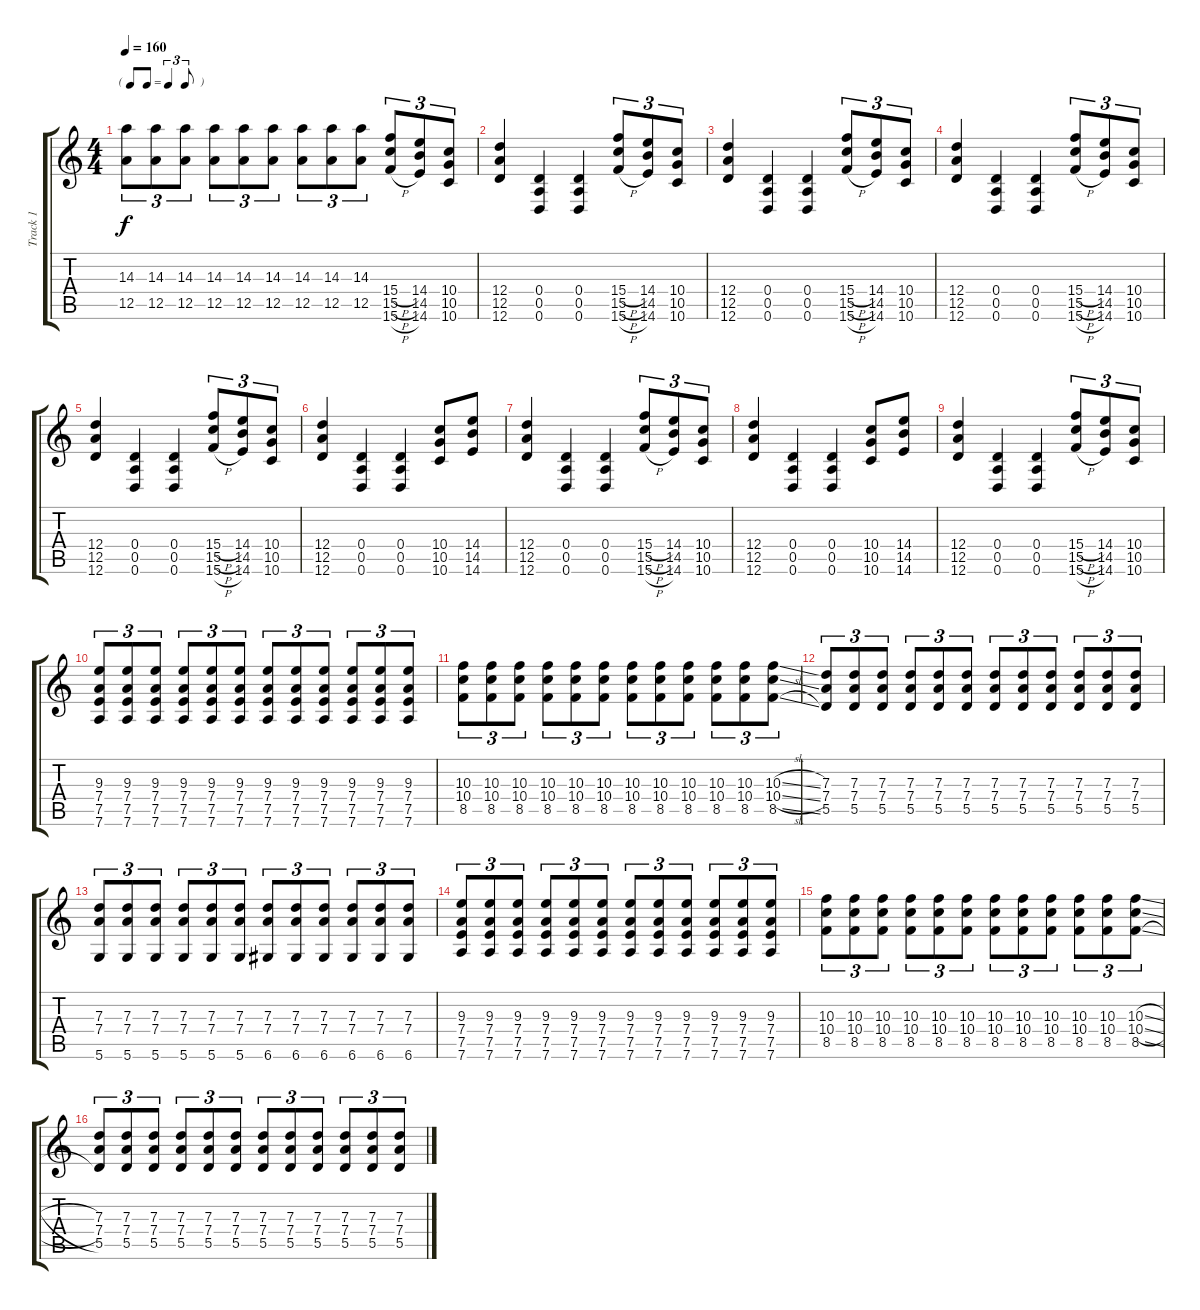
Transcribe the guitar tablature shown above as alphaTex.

\track ("Track 1" "Track 1") {instrument overdrivenguitar}
\staff {score tabs}
\tuning (E4 B3 G3 D3 A2 D2) {hide}
\ts (4 4)
\tf triplet8th
\tempo 160
\clef g2
\ks c
(14.3 12.5).8{tu (3 2) dy f} (14.3 12.5).8{tu (3 2)} (14.3 12.5).8{tu (3 2)} (14.3 12.5).8{tu (3 2)} (14.3 12.5).8{tu (3 2)} (14.3 12.5).8{tu (3 2)} (14.3 12.5).8{tu (3 2)} (14.3 12.5).8{tu (3 2)} (14.3 12.5).8{tu (3 2)} (15.4{h} 15.5{h} 15.6{h}).8{tu (3 2)} (14.4 14.5 14.6).8{tu (3 2)} (10.4 10.5 10.6).8{tu (3 2)} |
(12.4 12.5 12.6).4 (0.4 0.5 0.6).4 (0.4 0.5 0.6).4 (15.4{h} 15.5{h} 15.6{h}).8{tu (3 2)} (14.4 14.5 14.6).8{tu (3 2)} (10.4 10.5 10.6).8{tu (3 2)} |
(12.4 12.5 12.6).4 (0.4 0.5 0.6).4 (0.4 0.5 0.6).4 (15.4{h} 15.5{h} 15.6{h}).8{tu (3 2)} (14.4 14.5 14.6).8{tu (3 2)} (10.4 10.5 10.6).8{tu (3 2)} |
(12.4 12.5 12.6).4 (0.4 0.5 0.6).4 (0.4 0.5 0.6).4 (15.4{h} 15.5{h} 15.6{h}).8{tu (3 2)} (14.4 14.5 14.6).8{tu (3 2)} (10.4 10.5 10.6).8{tu (3 2)} |
(12.4 12.5 12.6).4 (0.4 0.5 0.6).4 (0.4 0.5 0.6).4 (15.4{h} 15.5{h} 15.6{h}).8{tu (3 2)} (14.4 14.5 14.6).8{tu (3 2)} (10.4 10.5 10.6).8{tu (3 2)} |
(12.4 12.5 12.6).4 (0.4 0.5 0.6).4 (0.4 0.5 0.6).4 (10.4 10.5 10.6).8 (14.4 14.5 14.6).8 |
(12.4 12.5 12.6).4 (0.4 0.5 0.6).4 (0.4 0.5 0.6).4 (15.4{h} 15.5{h} 15.6{h}).8{tu (3 2)} (14.4 14.5 14.6).8{tu (3 2)} (10.4 10.5 10.6).8{tu (3 2)} |
(12.4 12.5 12.6).4 (0.4 0.5 0.6).4 (0.4 0.5 0.6).4 (10.4 10.5 10.6).8 (14.4 14.5 14.6).8 |
(12.4 12.5 12.6).4 (0.4 0.5 0.6).4 (0.4 0.5 0.6).4 (15.4{h} 15.5{h} 15.6{h}).8{tu (3 2)} (14.4 14.5 14.6).8{tu (3 2)} (10.4 10.5 10.6).8{tu (3 2)} |
(9.3 7.4 7.5 7.6).8{tu (3 2)} (9.3 7.4 7.5 7.6).8{tu (3 2)} (9.3 7.4 7.5 7.6).8{tu (3 2)} (9.3 7.4 7.5 7.6).8{tu (3 2)} (9.3 7.4 7.5 7.6).8{tu (3 2)} (9.3 7.4 7.5 7.6).8{tu (3 2)} (9.3 7.4 7.5 7.6).8{tu (3 2)} (9.3 7.4 7.5 7.6).8{tu (3 2)} (9.3 7.4 7.5 7.6).8{tu (3 2)} (9.3 7.4 7.5 7.6).8{tu (3 2)} (9.3 7.4 7.5 7.6).8{tu (3 2)} (9.3 7.4 7.5 7.6).8{tu (3 2)} |
(10.3 10.4 8.5).8{tu (3 2)} (10.3 10.4 8.5).8{tu (3 2)} (10.3 10.4 8.5).8{tu (3 2)} (10.3 10.4 8.5).8{tu (3 2)} (10.3 10.4 8.5).8{tu (3 2)} (10.3 10.4 8.5).8{tu (3 2)} (10.3 10.4 8.5).8{tu (3 2)} (10.3 10.4 8.5).8{tu (3 2)} (10.3 10.4 8.5).8{tu (3 2)} (10.3 10.4 8.5).8{tu (3 2)} (10.3 10.4 8.5).8{tu (3 2)} (10.3{sl} 10.4{sl} 8.5{sl}).8{tu (3 2)} |
(7.3 7.4 5.5).8{tu (3 2)} (7.3 7.4 5.5).8{tu (3 2)} (7.3 7.4 5.5).8{tu (3 2)} (7.3 7.4 5.5).8{tu (3 2)} (7.3 7.4 5.5).8{tu (3 2)} (7.3 7.4 5.5).8{tu (3 2)} (7.3 7.4 5.5).8{tu (3 2)} (7.3 7.4 5.5).8{tu (3 2)} (7.3 7.4 5.5).8{tu (3 2)} (7.3 7.4 5.5).8{tu (3 2)} (7.3 7.4 5.5).8{tu (3 2)} (7.3 7.4 5.5).8{tu (3 2)} |
(7.3 7.4 5.6).8{tu (3 2)} (7.3 7.4 5.6).8{tu (3 2)} (7.3 7.4 5.6).8{tu (3 2)} (7.3 7.4 5.6).8{tu (3 2)} (7.3 7.4 5.6).8{tu (3 2)} (7.3 7.4 5.6).8{tu (3 2)} (7.3 7.4 6.6).8{tu (3 2)} (7.3 7.4 6.6).8{tu (3 2)} (7.3 7.4 6.6).8{tu (3 2)} (7.3 7.4 6.6).8{tu (3 2)} (7.3 7.4 6.6).8{tu (3 2)} (7.3 7.4 6.6).8{tu (3 2)} |
(9.3 7.4 7.5 7.6).8{tu (3 2)} (9.3 7.4 7.5 7.6).8{tu (3 2)} (9.3 7.4 7.5 7.6).8{tu (3 2)} (9.3 7.4 7.5 7.6).8{tu (3 2)} (9.3 7.4 7.5 7.6).8{tu (3 2)} (9.3 7.4 7.5 7.6).8{tu (3 2)} (9.3 7.4 7.5 7.6).8{tu (3 2)} (9.3 7.4 7.5 7.6).8{tu (3 2)} (9.3 7.4 7.5 7.6).8{tu (3 2)} (9.3 7.4 7.5 7.6).8{tu (3 2)} (9.3 7.4 7.5 7.6).8{tu (3 2)} (9.3 7.4 7.5 7.6).8{tu (3 2)} |
(10.3 10.4 8.5).8{tu (3 2)} (10.3 10.4 8.5).8{tu (3 2)} (10.3 10.4 8.5).8{tu (3 2)} (10.3 10.4 8.5).8{tu (3 2)} (10.3 10.4 8.5).8{tu (3 2)} (10.3 10.4 8.5).8{tu (3 2)} (10.3 10.4 8.5).8{tu (3 2)} (10.3 10.4 8.5).8{tu (3 2)} (10.3 10.4 8.5).8{tu (3 2)} (10.3 10.4 8.5).8{tu (3 2)} (10.3 10.4 8.5).8{tu (3 2)} (10.3{sl} 10.4{sl} 8.5{sl}).8{tu (3 2)} |
(7.3 7.4 5.5).8{tu (3 2)} (7.3 7.4 5.5).8{tu (3 2)} (7.3 7.4 5.5).8{tu (3 2)} (7.3 7.4 5.5).8{tu (3 2)} (7.3 7.4 5.5).8{tu (3 2)} (7.3 7.4 5.5).8{tu (3 2)} (7.3 7.4 5.5).8{tu (3 2)} (7.3 7.4 5.5).8{tu (3 2)} (7.3 7.4 5.5).8{tu (3 2)} (7.3 7.4 5.5).8{tu (3 2)} (7.3 7.4 5.5).8{tu (3 2)} (7.3 7.4 5.5).8{tu (3 2)}
